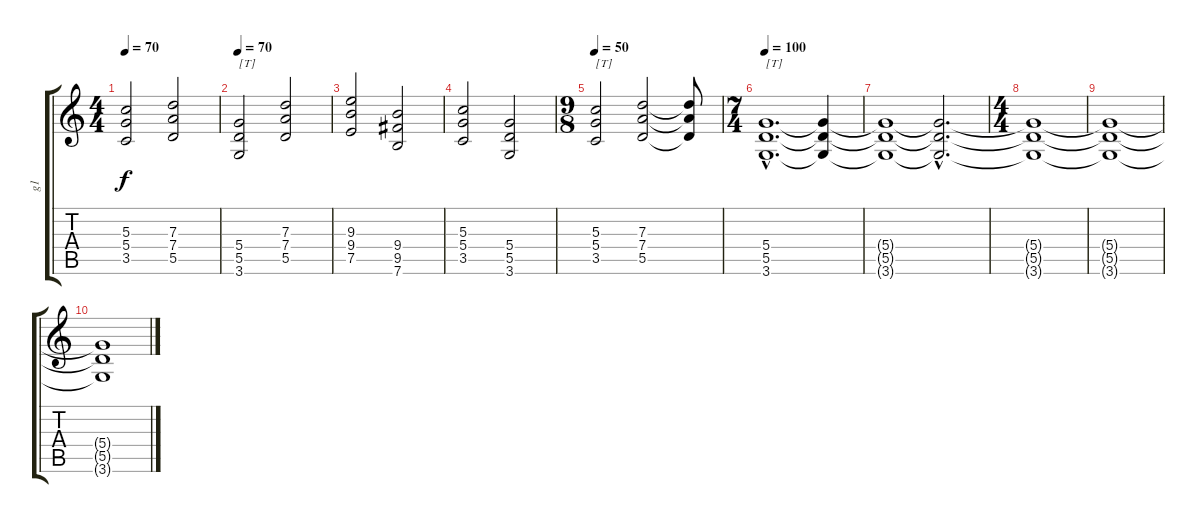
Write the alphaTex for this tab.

\track ("g1" "g1") {instrument distortionguitar}
\staff {score tabs}
\tuning (E4 B3 G3 D3 A2 E2) {hide}
\ts (4 4)
\tempo 70
\clef g2
\ks c
(5.3 5.4 3.5).2{dy f} (7.3 7.4 5.5).2 |
\tempo 70
(5.4 5.5 3.6).2{txt "[T]"} (7.3 7.4 5.5).2 |
(9.3 9.4 7.5).2 (9.4 9.5 7.6).2 |
(5.3 5.4 3.5).2 (5.4 5.5 3.6).2 |
\ts (9 8)
\tempo 50
(5.3 5.4 3.5).2{txt "[T]"} (7.3 7.4 5.5).2 (7.3{t} 7.4{t} 5.5{t}).8 |
\ts (7 4)
\section ("" "")
\tempo 100
(5.4{hac} 5.5{hac} 3.6{hac}).1{d txt "[T]"} (5.4{t} 5.5{t} 3.6{t}).4 |
(5.4{t} 5.5{t} 3.6{t}).1 (5.4{hac t} 5.5{hac t} 3.6{hac t}).2{d} |
\ts (4 4)
(5.4{t} 5.5{t} 3.6{t}).1 |
(5.4{t} 5.5{t} 3.6{t}).1{volume 9} |
(5.4{t} 5.5{t} 3.6{t}).1{volume 0}
